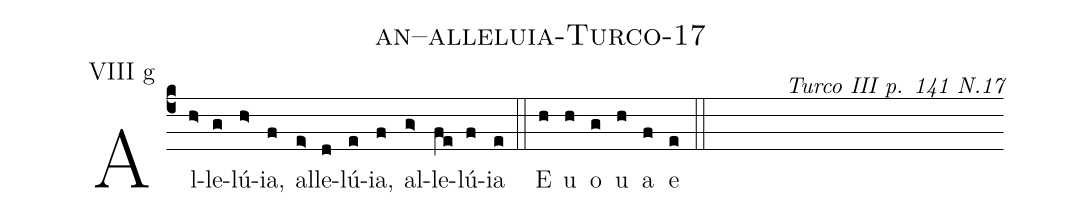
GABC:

name: an--alleluia-Turco-17;
commentary: Turco III p. 141 N.17;
annotation: VIII g;
%%
(c4) Al(h>)le(g)lú(h>)ia,(f) al(e>)le(d)lú(e)ia,(f) al(g>)le(fe)lú(f)ia(e) (::) E(h) u(h) o(g) u(h) a(f) e(e) (::)
